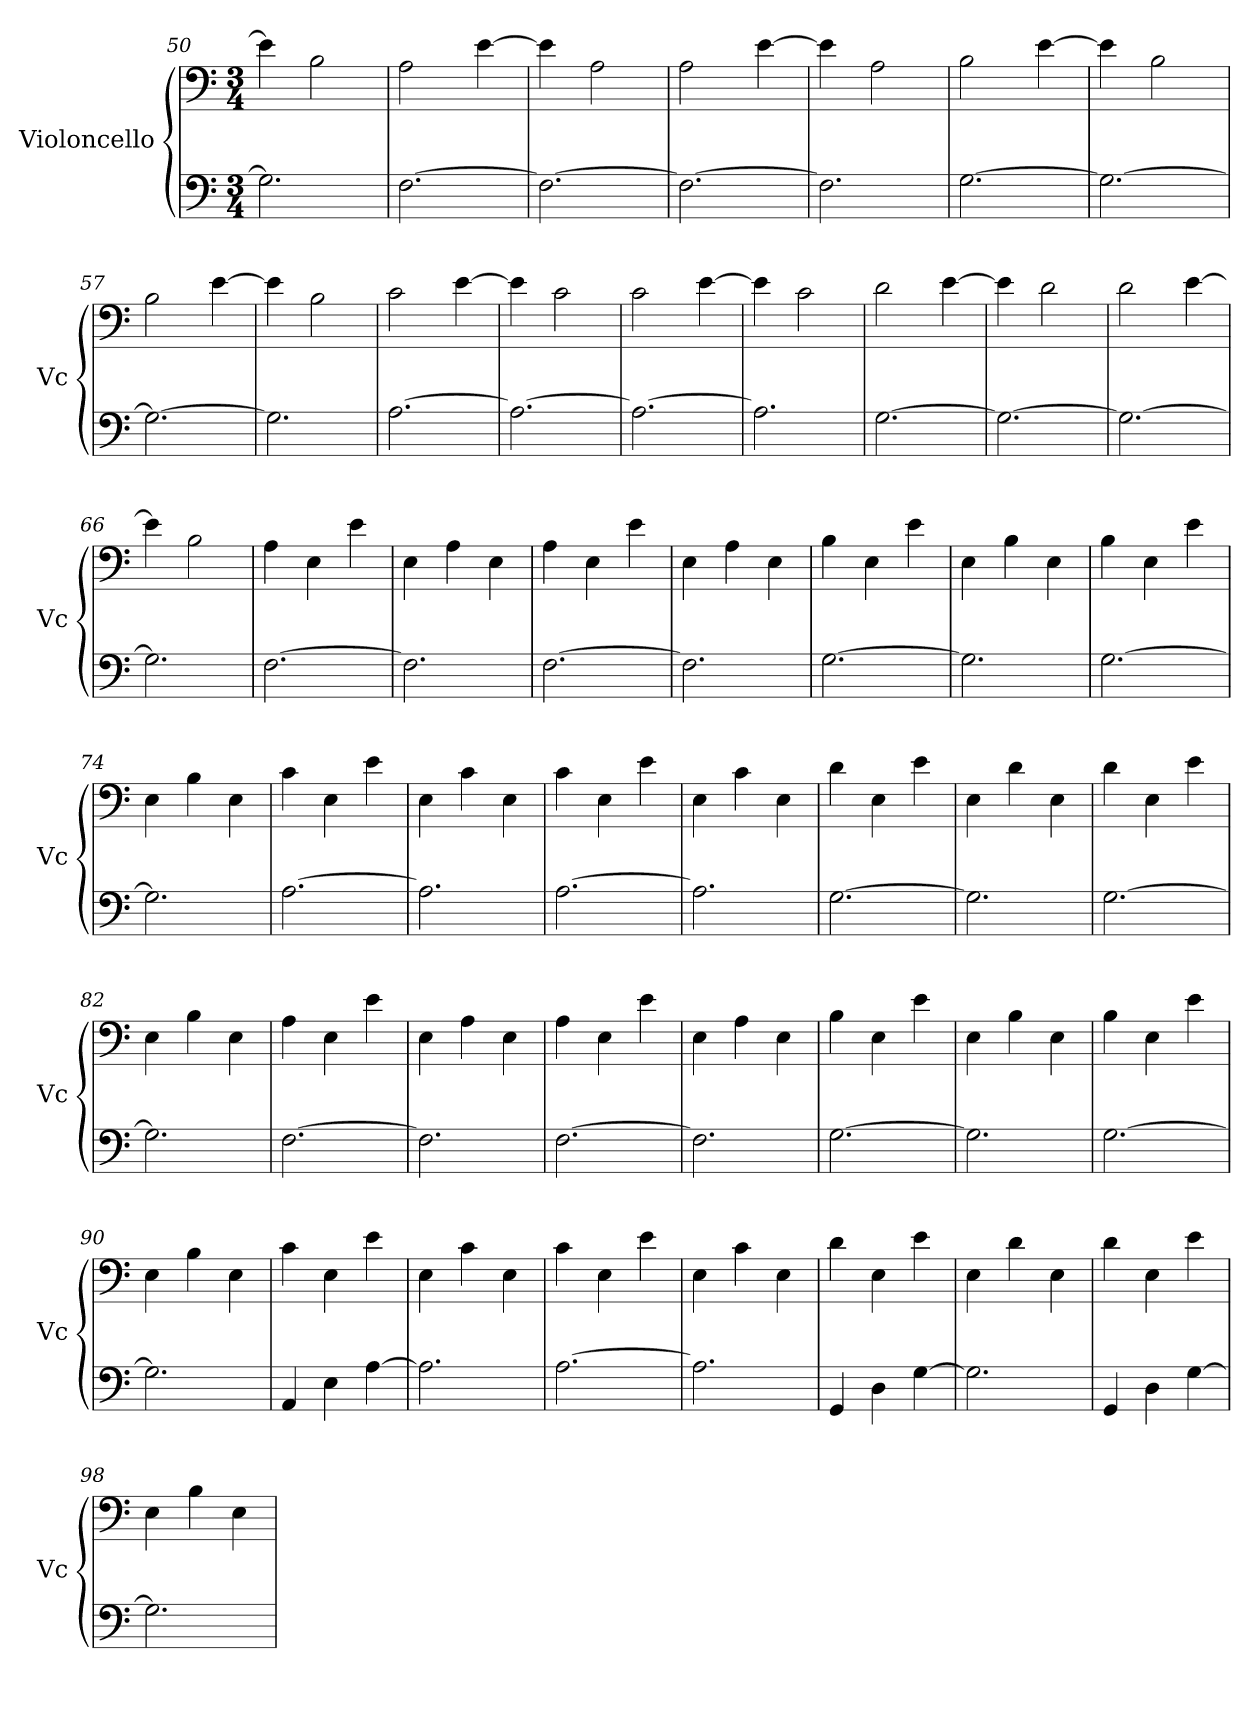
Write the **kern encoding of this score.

**kern	**kern
*part2	*part1
*staff2	*staff1
*I"Violoncello	*I"Violoncello
*I'Vc	*I'Vc
*clefF4	*clefF4
*k[]	*k[]
*M3/4	*M3/4
=50	=50
2.G\]	4e\]
.	2B\
!!LO:PB:g=z
=51	=51
[2.F\	2A\
.	[4e\
=52	=52
2.F\_	4e\]
.	2A\
=53	=53
2.F\_	2A\
.	[4e\
=54	=54
2.F\]	4e\]
.	2A\
=55	=55
[2.G\	2B\
.	[4e\
=56	=56
2.G\_	4e\]
.	2B\
=57	=57
2.G\_	2B\
.	[4e\
=58	=58
2.G\]	4e\]
.	2B\
=59	=59
[2.A\	2c\
.	[4e\
=60	=60
2.A\_	4e\]
.	2c\
=61	=61
2.A\_	2c\
.	[4e\
=62	=62
2.A\]	4e\]
.	2c\
=63	=63
[2.G\	2d\
.	[4e\
!!LO:LB:g=z
=64	=64
2.G\_	4e\]
.	2d\
=65	=65
2.G\_	2d\
.	[4e\
=66	=66
2.G\]	4e\]
.	2B\
=67	=67
[2.F\	4A\
.	4E\
.	4e\
=68	=68
2.F\]	4E\
.	4A\
.	4E\
=69	=69
[2.F\	4A\
.	4E\
.	4e\
=70	=70
2.F\]	4E\
.	4A\
.	4E\
=71	=71
[2.G\	4B\
.	4E\
.	4e\
=72	=72
2.G\]	4E\
.	4B\
.	4E\
=73	=73
[2.G\	4B\
.	4E\
.	4e\
=74	=74
2.G\]	4E\
.	4B\
.	4E\
!!LO:LB:g=z
=75	=75
[2.A\	4c\
.	4E\
.	4e\
=76	=76
2.A\]	4E\
.	4c\
.	4E\
=77	=77
[2.A\	4c\
.	4E\
.	4e\
=78	=78
2.A\]	4E\
.	4c\
.	4E\
=79	=79
[2.G\	4d\
.	4E\
.	4e\
=80	=80
2.G\]	4E\
.	4d\
.	4E\
=81	=81
[2.G\	4d\
.	4E\
.	4e\
=82	=82
2.G\]	4E\
.	4B\
.	4E\
=83	=83
[2.F\	4A\
.	4E\
.	4e\
=84	=84
2.F\]	4E\
.	4A\
.	4E\
=85	=85
[2.F\	4A\
.	4E\
.	4e\
!!LO:LB:g=z
=86	=86
2.F\]	4E\
.	4A\
.	4E\
=87	=87
[2.G\	4B\
.	4E\
.	4e\
=88	=88
2.G\]	4E\
.	4B\
.	4E\
=89	=89
[2.G\	4B\
.	4E\
.	4e\
=90	=90
2.G\]	4E\
.	4B\
.	4E\
=91	=91
4AA/	4c\
4E\	4E\
[4A\	4e\
=92	=92
2.A\]	4E\
.	4c\
.	4E\
=93	=93
[2.A\	4c\
.	4E\
.	4e\
=94	=94
2.A\]	4E\
.	4c\
.	4E\
=95	=95
4GG/	4d\
4D\	4E\
[4G\	4e\
=96	=96
2.G\]	4E\
.	4d\
.	4E\
!!LO:LB:g=z
=97	=97
4GG/	4d\
4D\	4E\
[4G\	4e\
=98	=98
2.G\]	4E\
.	4B\
.	4E\
=	=
*-	*-
